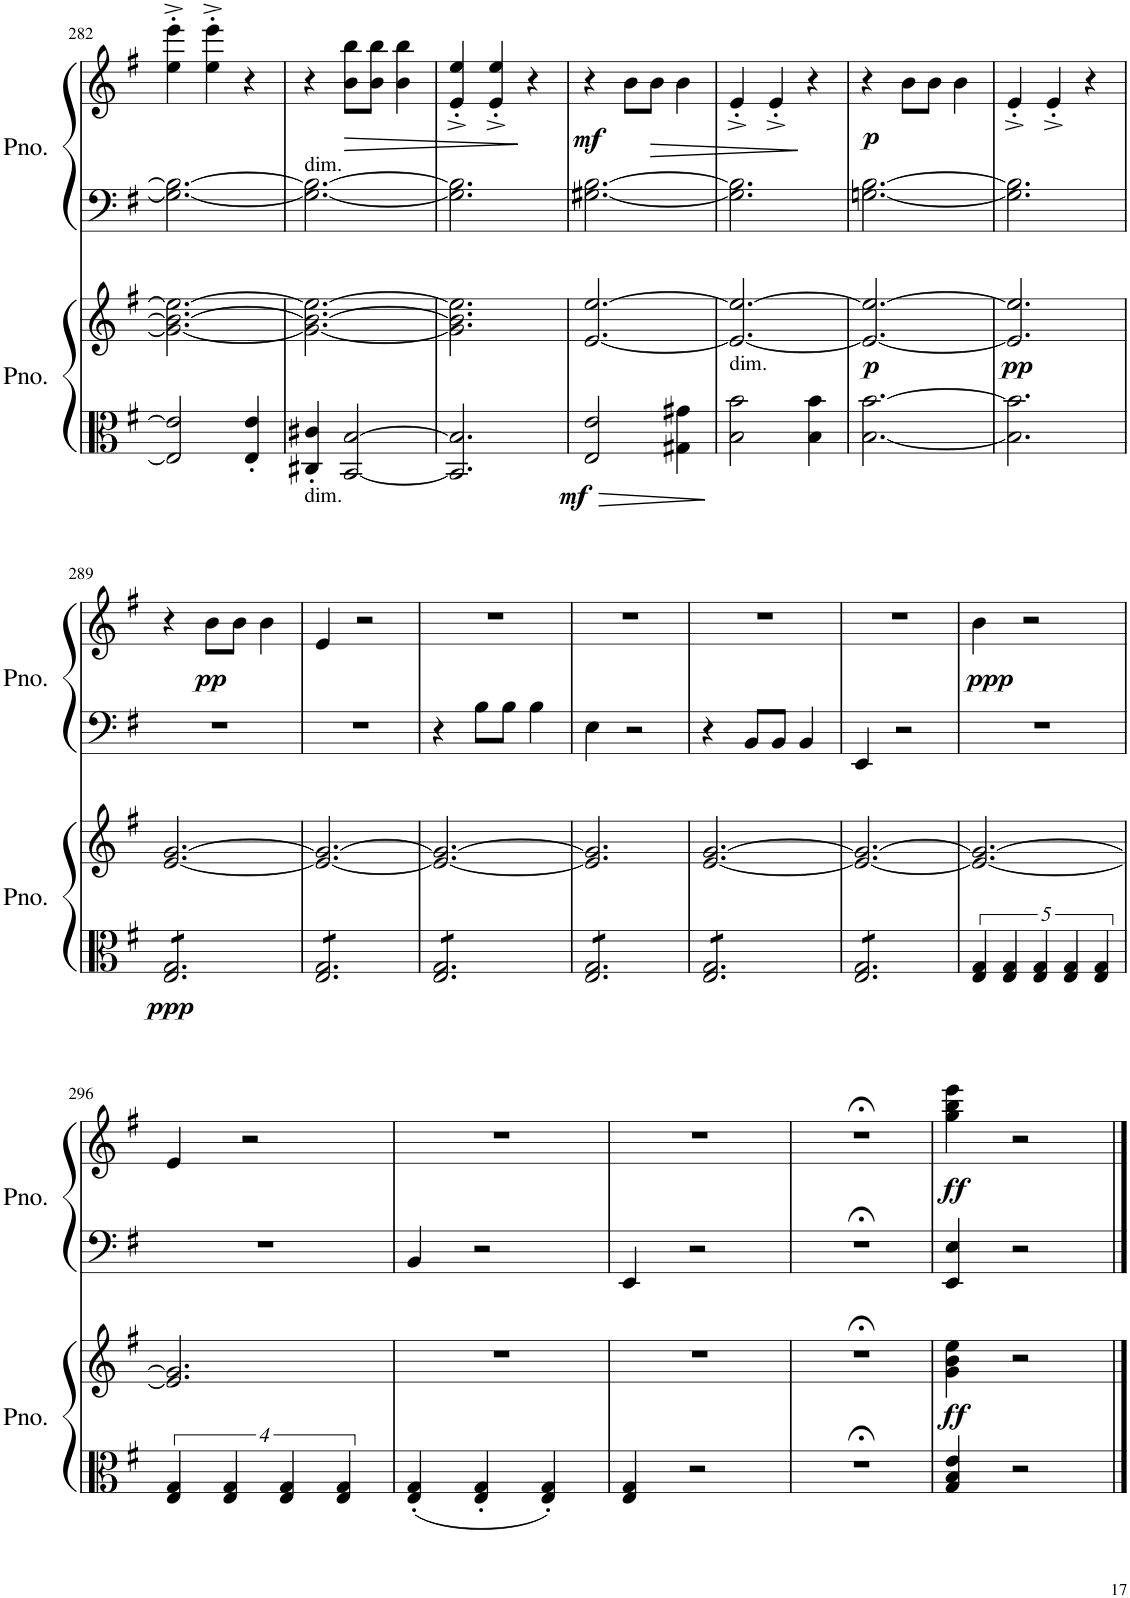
**kern	**kern	**dynam	**kern	**kern	**dynam
*part2	*part2	*part2	*part1	*part1	*part1
*staff4	*staff3	*staff3/4	*staff2	*staff1	*staff1/2
*I"Piano	*	*	*I"Piano	*	*
*I'Pno.	*	*	*I'Pno.	*	*
!!LO:PB:g=z
*clefC3	*clefG2	*	*clefF4	*clefG2	*
*k[f#]	*k[f#]	*	*k[f#]	*k[f#]	*
*M3/4	*M3/4	*	*M3/4	*M3/4	*
=282	=282	=282	=282	=282	=282
2E/] 2e/]	2.g#\_ 2.b\_ 2.ee\_	.	2.G#\_ 2.B\_	4ee\'^ 4eee\'^	.
.	.	.	.	4ee\'^ 4eee\'^	.
4E/' 4e/'	.	.	.	4r	.
=283	=283	=283	=283	=283	=283
!	!	!	!	!LO:TX:b:t=dim.	!
!LO:TX:b:t=dim.	!	!	!	!	!
4C#X/' 4c#X/'	2.g#\_ 2.b\_ 2.ee\_	.	2.G#\_ 2.B\_	4r	.
!	!	!	!	!	!LO:HP:b
[2BB/ [2B/	.	.	.	8b\^ 8bb\^L	>
.	.	.	.	8b\^ 8bb\^J	.
.	.	.	.	4b\^ 4bb\^	.
=284	=284	=284	=284	=284	=284
2.BB/] 2.B/]	2.g#\] 2.b\] 2.ee\]	.	2.G#\] 2.B\]	4e/'^ 4ee/'^	.
.	.	.	.	4e/'^ 4ee/'^	.
.	.	.	.	4r	]
=285	=285	=285	=285	=285	=285
!	!	!LO:DY:b=2	!	!	!LO:DY:b
2E/ 2e/	[2.e/ [2.ee/	mf	[2.G#X\ [2.B\	4r	mf
.	.	.	.	8b^\L	.
!	!	!	!	!	!LO:HP:b
.	.	.	.	8b^\J	>
4G#X\ 4g#X\	.	.	.	4b^\	.
=286	=286	=286	=286	=286	=286
!	!LO:TX:b:t=dim.	!	!	!	!
2B\ 2b\	2.e/_ 2.ee/_	.	2.G#\] 2.B\]	4e'^/	.
.	.	.	.	4e'^/	.
4B\ 4b\	.	.	.	4r	]
=287	=287	=287	=287	=287	=287
!	!	!LO:DY:b	!	!	!LO:DY:b
[2.B\ [2.b\	2.e/_ 2.ee/_	p	[2.Gn\ [2.B\	4r	p
.	.	.	.	8b^\L	.
.	.	.	.	8b^\J	.
.	.	.	.	4b^\	.
=288	=288	=288	=288	=288	=288
!	!	!LO:DY:b	!	!	!
2.B\] 2.b\]	2.e/] 2.ee/]	pp	2.G\] 2.B\]	4e'^/	.
.	.	.	.	4e'^/	.
.	.	.	.	4r	.
!!LO:LB:g=z
=289	=289	=289	=289	=289	=289
!	!	!LO:DY:b=2	!	!	!
*tremolo	*	*	*	*	*
8E/ 8G/L	[2.e/^ [2.g/^	ppp	2.r	4r	.
8E/ 8G/	.	.	.	.	.
!	!	!	!	!	!LO:DY:b
8E/ 8G/	.	.	.	8b^\L	pp
8E/ 8G/	.	.	.	8b^\J	.
8E/ 8G/	.	.	.	4b^\	.
8E/ 8G/J	.	.	.	.	.
=290	=290	=290	=290	=290	=290
8E/ 8G/L	2.e/_ 2.g/_	.	2.r	4e^/	.
8E/ 8G/	.	.	.	.	.
8E/ 8G/	.	.	.	2r	.
8E/ 8G/	.	.	.	.	.
8E/ 8G/	.	.	.	.	.
8E/ 8G/J	.	.	.	.	.
=291	=291	=291	=291	=291	=291
8E/ 8G/L	2.e/_ 2.g/_	.	4r	2.r	.
8E/ 8G/	.	.	.	.	.
8E/ 8G/	.	.	8B\L	.	.
8E/ 8G/	.	.	8B\J	.	.
8E/ 8G/	.	.	4B\	.	.
8E/ 8G/J	.	.	.	.	.
=292	=292	=292	=292	=292	=292
8E/ 8G/L	2.e/] 2.g/]	.	4E\	2.r	.
8E/ 8G/	.	.	.	.	.
8E/ 8G/	.	.	2r	.	.
8E/ 8G/	.	.	.	.	.
8E/ 8G/	.	.	.	.	.
8E/ 8G/J	.	.	.	.	.
=293	=293	=293	=293	=293	=293
8E/ 8G/L	[2.e/^ [2.g/^	.	4r	2.r	.
8E/ 8G/	.	.	.	.	.
8E/ 8G/	.	.	8BB/L	.	.
8E/ 8G/	.	.	8BB/J	.	.
8E/ 8G/	.	.	4BB/	.	.
8E/ 8G/J	.	.	.	.	.
=294	=294	=294	=294	=294	=294
8E/ 8G/L	2.e/_ 2.g/_	.	4EE/	2.r	.
8E/ 8G/	.	.	.	.	.
8E/ 8G/	.	.	2r	.	.
8E/ 8G/	.	.	.	.	.
8E/ 8G/	.	.	.	.	.
8E/ 8G/J	.	.	.	.	.
*Xtremolo	*	*	*	*	*
=295	=295	=295	=295	=295	=295
!	!	!	!	!	!LO:DY:b
20%3E/ 20%3G/	2.e/_ 2.g/_	.	2.r	4b^\	ppp
20%3E/ 20%3G/	.	.	.	.	.
.	.	.	.	2r	.
20%3E/ 20%3G/	.	.	.	.	.
20%3E/ 20%3G/	.	.	.	.	.
20%3E/ 20%3G/	.	.	.	.	.
!!LO:LB:g=z
=296	=296	=296	=296	=296	=296
16%3E/ 16%3G/	2.e/] 2.g/]	.	2.r	4e^/	.
16%3E/ 16%3G/	.	.	.	.	.
.	.	.	.	2r	.
16%3E/ 16%3G/	.	.	.	.	.
16%3E/ 16%3G/	.	.	.	.	.
=297	=297	=297	=297	=297	=297
4E/' 4G/'	2.r	.	4BB^/	2.r	.
4E/' 4G/'	.	.	2r	.	.
4E/' 4G/'	.	.	.	.	.
=298	=298	=298	=298	=298	=298
4E/ 4G/	2.r	.	4EE^/	2.r	.
2r	.	.	2r	.	.
=299	=299	=299	=299	=299	=299
2.r;<	2.r;<	.	2.r;<	2.r;<	.
=300	=300	=300	=300	=300	=300
!	!	!LO:DY:b	!	!	!LO:DY:b
4G/ 4B/ 4e/	4g\ 4b\ 4ee\	ff	4EE/^ 4E/^	4gg\^ 4bb\^ 4eee\^	ff
2r	2r	.	2r	2r	.
==	==	==	==	==	==
*-	*-	*-	*-	*-	*-
